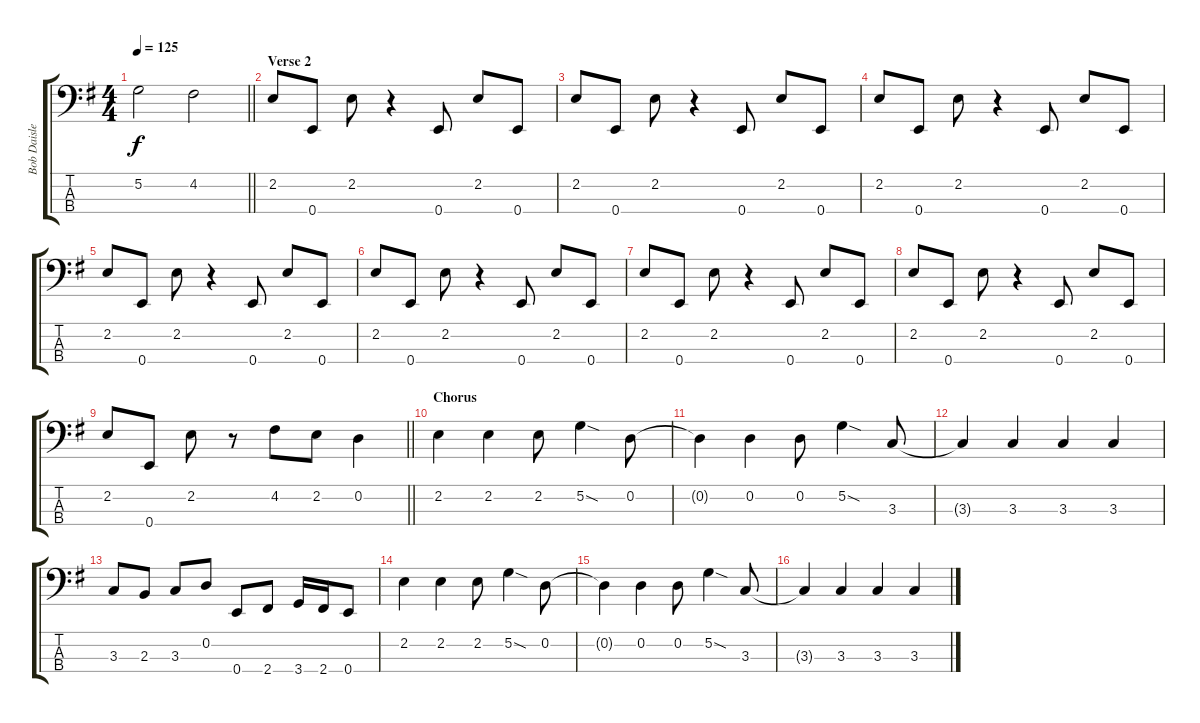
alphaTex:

\track ("Bob Daisley" "Bob Daisle") {instrument electricbassfinger}
\staff {score tabs}
\tuning (G2 D2 A1 E1) {hide}
\ts (4 4)
\tempo 125
\clef f4
\barLineRight lightlight
\ks eminor
5.2.2{dy f} 4.2.2 |
\section ("" "Verse 2")
2.2.8 0.4.8 2.2.8 r.4 0.4.8 2.2.8 0.4.8 |
2.2.8 0.4.8 2.2.8 r.4 0.4.8 2.2.8 0.4.8 |
2.2.8 0.4.8 2.2.8 r.4 0.4.8 2.2.8 0.4.8 |
2.2.8 0.4.8 2.2.8 r.4 0.4.8 2.2.8 0.4.8 |
2.2.8 0.4.8 2.2.8 r.4 0.4.8 2.2.8 0.4.8 |
2.2.8 0.4.8 2.2.8 r.4 0.4.8 2.2.8 0.4.8 |
2.2.8 0.4.8 2.2.8 r.4 0.4.8 2.2.8 0.4.8 |
\barLineRight lightlight
2.2.8 0.4.8 2.2.8 r.8 4.2.8 2.2.8 0.2.4 |
\section ("" "Chorus")
2.2.4 2.2.4 2.2.8 5.2{sod}.4 0.2.8 |
0.2{t}.4 0.2.4 0.2.8 5.2{sod}.4 3.3.8 |
3.3{t}.4 3.3.4 3.3.4 3.3.4 |
3.3.8 2.3.8 3.3.8 0.2.8 0.4.8 2.4.8 3.4.16 2.4.16 0.4.8 |
2.2.4 2.2.4 2.2.8 5.2{sod}.4 0.2.8 |
0.2{t}.4 0.2.4 0.2.8 5.2{sod}.4 3.3.8 |
3.3{t}.4 3.3.4 3.3.4 3.3.4
